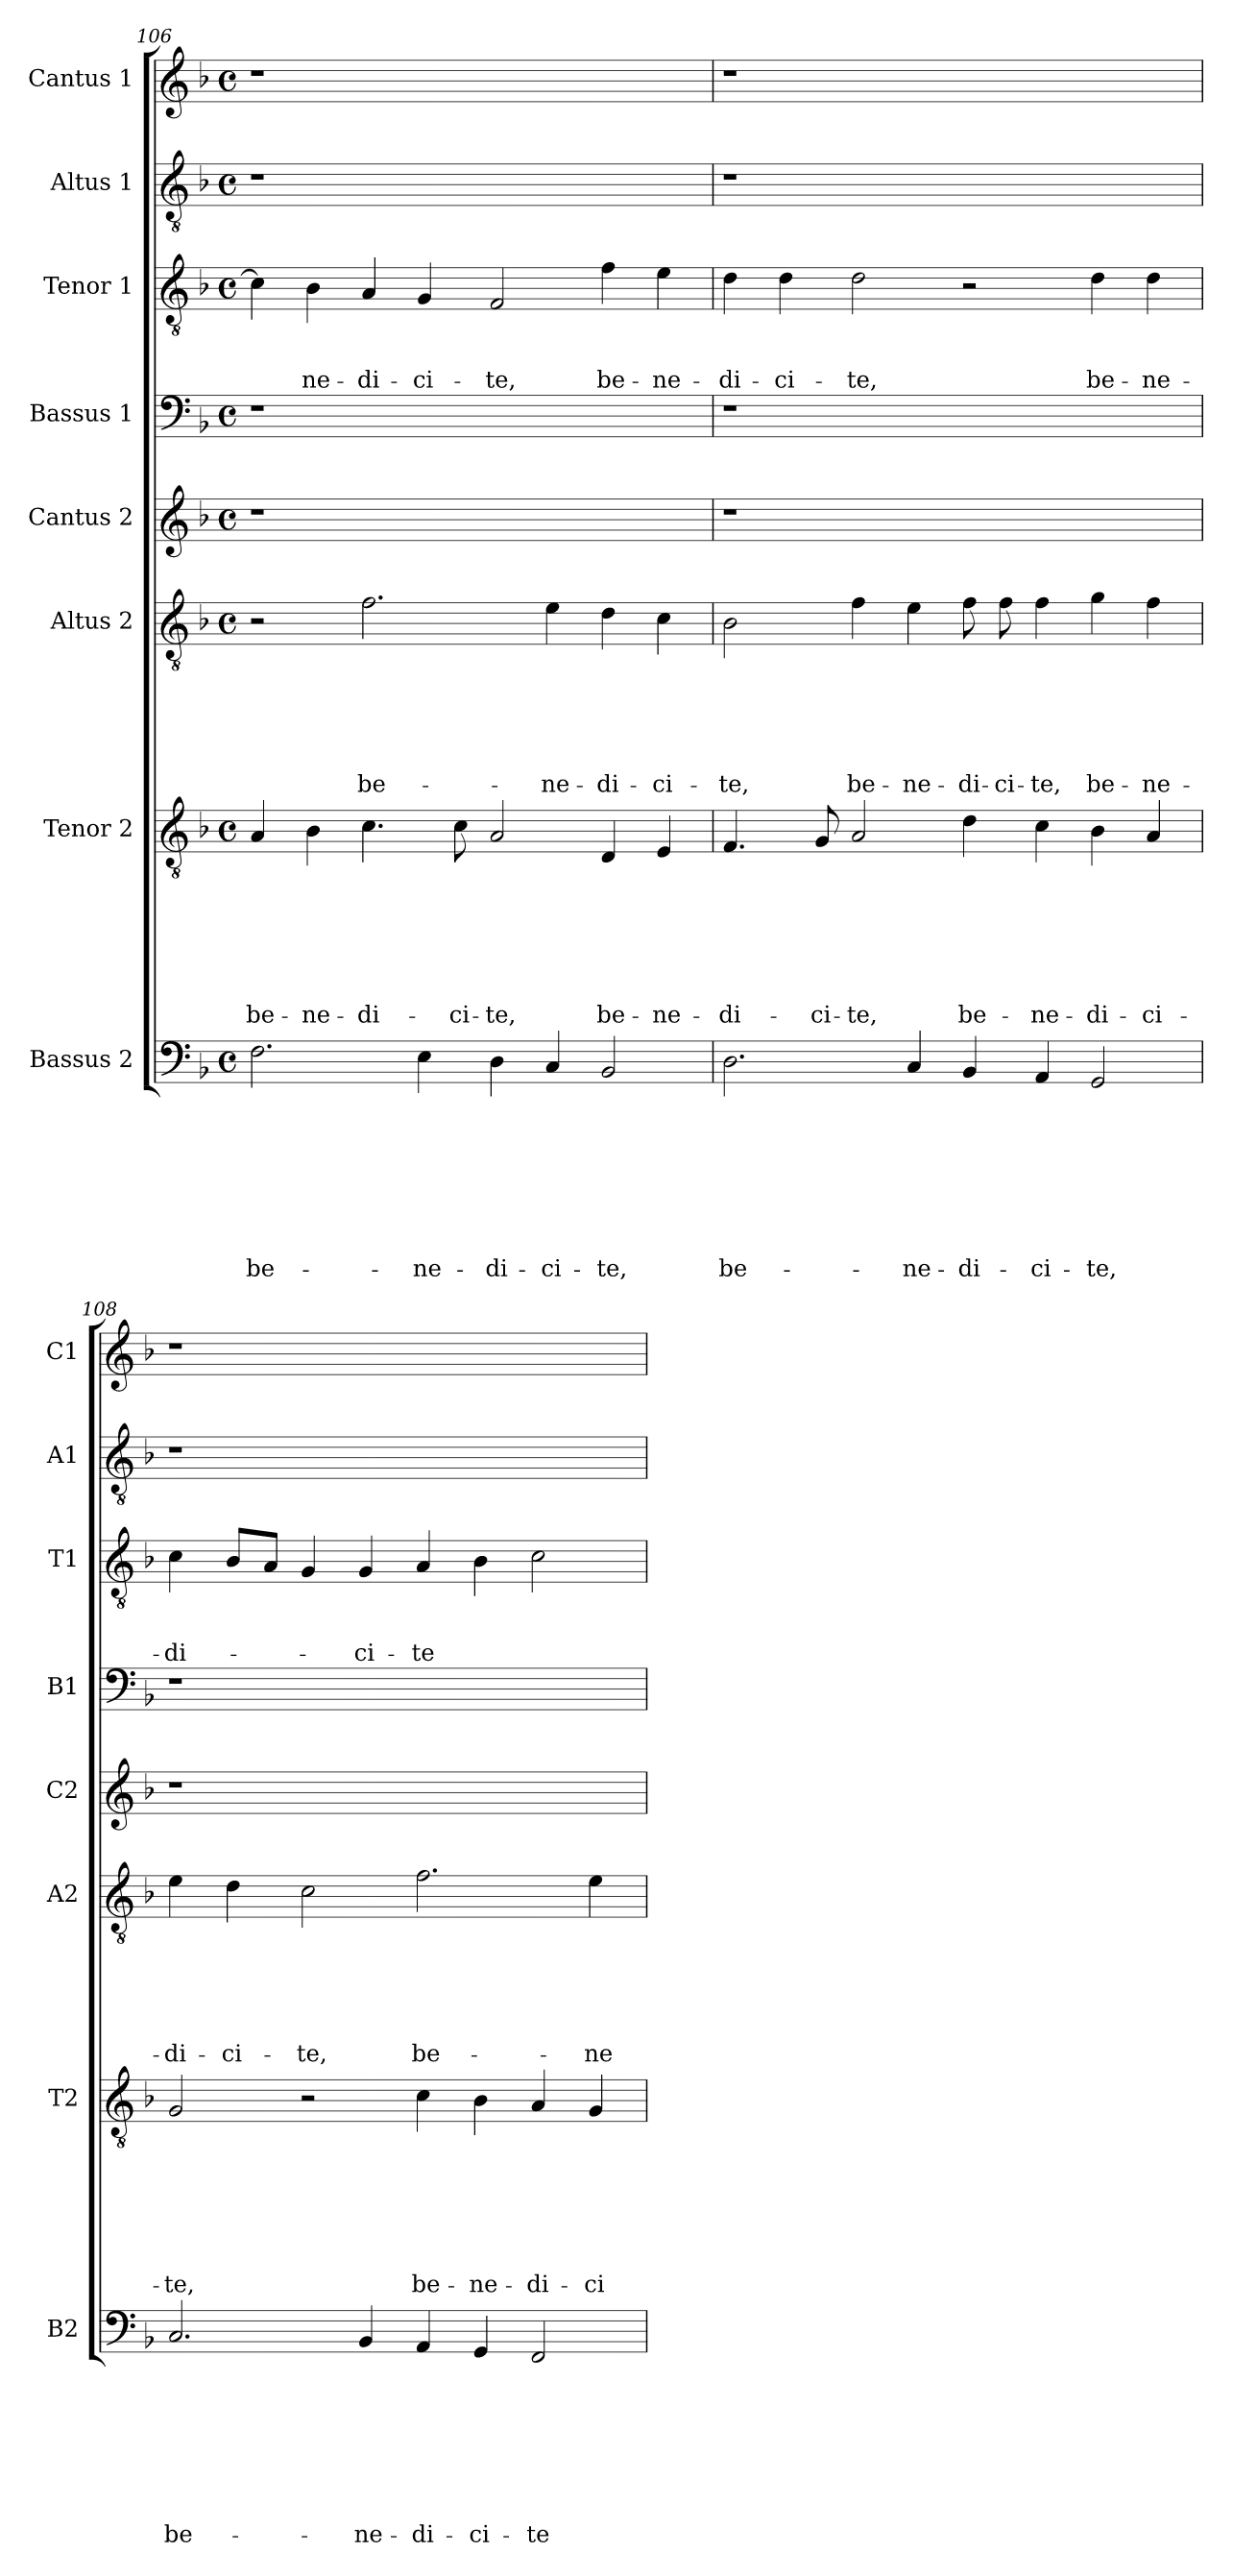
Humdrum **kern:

**kern	**text	**text	**text	**text	**text	**text	**text	**text	**kern	**text	**text	**text	**text	**text	**text	**text	**kern	**text	**text	**text	**text	**text	**text	**kern	**kern	**kern	**text	**text	**text	**kern	**kern
*part8	*part8	*part8	*part8	*part8	*part8	*part8	*part8	*part8	*part7	*part7	*part7	*part7	*part7	*part7	*part7	*part7	*part6	*part6	*part6	*part6	*part6	*part6	*part6	*part5	*part4	*part3	*part3	*part3	*part3	*part2	*part1
*staff8	*staff8	*staff8	*staff8	*staff8	*staff8	*staff8	*staff8	*staff8	*staff7	*staff7	*staff7	*staff7	*staff7	*staff7	*staff7	*staff7	*staff6	*staff6	*staff6	*staff6	*staff6	*staff6	*staff6	*staff5	*staff4	*staff3	*staff3	*staff3	*staff3	*staff2	*staff1
*I"Bassus 2	*	*	*	*	*	*	*	*	*I"Tenor 2	*	*	*	*	*	*	*	*I"Altus 2	*	*	*	*	*	*	*I"Cantus 2	*I"Bassus 1	*I"Tenor 1	*	*	*	*I"Altus 1	*I"Cantus 1
*I'B2	*	*	*	*	*	*	*	*	*I'T2	*	*	*	*	*	*	*	*I'A2	*	*	*	*	*	*	*I'C2	*I'B1	*I'T1	*	*	*	*I'A1	*I'C1
*clefF4	*	*	*	*	*	*	*	*	*clefGv2	*	*	*	*	*	*	*	*clefGv2	*	*	*	*	*	*	*clefG2	*clefF4	*clefGv2	*	*	*	*clefGv2	*clefG2
*k[b-]	*	*	*	*	*	*	*	*	*k[b-]	*	*	*	*	*	*	*	*k[b-]	*	*	*	*	*	*	*k[b-]	*k[b-]	*k[b-]	*	*	*	*k[b-]	*k[b-]
*d:	*	*	*	*	*	*	*	*	*d:	*	*	*	*	*	*	*	*d:	*	*	*	*	*	*	*d:	*d:	*d:	*	*	*	*d:	*d:
*M4/4	*	*	*	*	*	*	*	*	*M4/4	*	*	*	*	*	*	*	*M4/4	*	*	*	*	*	*	*M4/4	*M4/4	*M4/4	*	*	*	*M4/4	*M4/4
*met(c)	*	*	*	*	*	*	*	*	*met(c)	*	*	*	*	*	*	*	*met(c)	*	*	*	*	*	*	*met(c)	*met(c)	*met(c)	*	*	*	*met(c)	*met(c)
=106	=106	=106	=106	=106	=106	=106	=106	=106	=106	=106	=106	=106	=106	=106	=106	=106	=106	=106	=106	=106	=106	=106	=106	=106	=106	=106	=106	=106	=106	=106	=106
2.F\	.	.	.	.	.	.	.	be-	4A/	.	.	.	.	.	.	be-	2r	.	.	.	.	.	.	1r	1r	4c\]	.	.	.	1r	1r
.	.	.	.	.	.	.	.	.	4B-\	.	.	.	.	.	.	-ne-	.	.	.	.	.	.	.	.	.	4B-\	.	.	-ne-	.	.
.	.	.	.	.	.	.	.	.	4.c\	.	.	.	.	.	.	-di-	2.f\	.	.	.	.	.	be-	.	.	4A/	.	.	-di-	.	.
4E\	.	.	.	.	.	.	.	-ne-	.	.	.	.	.	.	.	.	.	.	.	.	.	.	.	.	.	4G/	.	.	-ci-	.	.
.	.	.	.	.	.	.	.	.	8c\	.	.	.	.	.	.	-ci-	.	.	.	.	.	.	.	.	.	.	.	.	.	.	.
4D\	.	.	.	.	.	.	.	-di-	2A/	.	.	.	.	.	.	-te,	.	.	.	.	.	.	.	1ryy	1ryy	2F/	.	.	-te,	1ryy	1ryy
4C/	.	.	.	.	.	.	.	-ci-	.	.	.	.	.	.	.	.	4e\	.	.	.	.	.	-ne-	.	.	.	.	.	.	.	.
2BB-/	.	.	.	.	.	.	.	-te,	4D/	.	.	.	.	.	.	be-	4d\	.	.	.	.	.	-di-	.	.	4f\	.	.	be-	.	.
.	.	.	.	.	.	.	.	.	4E/	.	.	.	.	.	.	-ne-	4c\	.	.	.	.	.	-ci-	.	.	4e\	.	.	-ne-	.	.
=107	=107	=107	=107	=107	=107	=107	=107	=107	=107	=107	=107	=107	=107	=107	=107	=107	=107	=107	=107	=107	=107	=107	=107	=107	=107	=107	=107	=107	=107	=107	=107
2.D\	.	.	.	.	.	.	.	be-	4.F/	.	.	.	.	.	.	-di-	2B-\	.	.	.	.	.	-te,	1r	1r	4d\	.	.	-di-	1r	1r
.	.	.	.	.	.	.	.	.	.	.	.	.	.	.	.	.	.	.	.	.	.	.	.	.	.	4d\	.	.	-ci-	.	.
.	.	.	.	.	.	.	.	.	8G/	.	.	.	.	.	.	-ci-	.	.	.	.	.	.	.	.	.	.	.	.	.	.	.
.	.	.	.	.	.	.	.	.	2A/	.	.	.	.	.	.	-te,	4f\	.	.	.	.	.	be-	.	.	2d\	.	.	-te,	.	.
4C/	.	.	.	.	.	.	.	-ne-	.	.	.	.	.	.	.	.	4e\	.	.	.	.	.	-ne-	.	.	.	.	.	.	.	.
4BB-/	.	.	.	.	.	.	.	-di-	4d\	.	.	.	.	.	.	be-	8f\	.	.	.	.	.	-di-	1ryy	1ryy	2r	.	.	.	1ryy	1ryy
.	.	.	.	.	.	.	.	.	.	.	.	.	.	.	.	.	8f\	.	.	.	.	.	-ci-	.	.	.	.	.	.	.	.
4AA/	.	.	.	.	.	.	.	-ci-	4c\	.	.	.	.	.	.	-ne-	4f\	.	.	.	.	.	-te,	.	.	.	.	.	.	.	.
2GG/	.	.	.	.	.	.	.	-te,	4B-\	.	.	.	.	.	.	-di-	4g\	.	.	.	.	.	be-	.	.	4d\	.	.	be-	.	.
.	.	.	.	.	.	.	.	.	4A/	.	.	.	.	.	.	-ci-	4f\	.	.	.	.	.	-ne-	.	.	4d\	.	.	-ne-	.	.
!!LO:LB:g=z
=108	=108	=108	=108	=108	=108	=108	=108	=108	=108	=108	=108	=108	=108	=108	=108	=108	=108	=108	=108	=108	=108	=108	=108	=108	=108	=108	=108	=108	=108	=108	=108
2.C/	.	.	.	.	.	.	.	be-	2G/	.	.	.	.	.	.	-te,	4e\	.	.	.	.	.	-di-	1r	1r	4c\	.	.	-di-	1r	1r
.	.	.	.	.	.	.	.	.	.	.	.	.	.	.	.	.	4d\	.	.	.	.	.	-ci-	.	.	8B-/L	.	.	.	.	.
.	.	.	.	.	.	.	.	.	.	.	.	.	.	.	.	.	.	.	.	.	.	.	.	.	.	8A/J	.	.	.	.	.
.	.	.	.	.	.	.	.	.	2r	.	.	.	.	.	.	.	2c\	.	.	.	.	.	-te,	.	.	4G/	.	.	.	.	.
4BB-/	.	.	.	.	.	.	.	-ne-	.	.	.	.	.	.	.	.	.	.	.	.	.	.	.	.	.	4G/	.	.	-ci-	.	.
4AA/	.	.	.	.	.	.	.	-di-	4c\	.	.	.	.	.	.	be-	2.f\	.	.	.	.	.	be-	1ryy	1ryy	4A/	.	.	-te	1ryy	1ryy
4GG/	.	.	.	.	.	.	.	-ci-	4B-\	.	.	.	.	.	.	-ne-	.	.	.	.	.	.	.	.	.	4B-\	.	.	.	.	.
2FF/	.	.	.	.	.	.	.	-te	4A/	.	.	.	.	.	.	-di-	.	.	.	.	.	.	.	.	.	2c\	.	.	.	.	.
.	.	.	.	.	.	.	.	.	4G/	.	.	.	.	.	.	-ci-	4e\	.	.	.	.	.	-ne-	.	.	.	.	.	.	.	.
=	=	=	=	=	=	=	=	=	=	=	=	=	=	=	=	=	=	=	=	=	=	=	=	=	=	=	=	=	=	=	=
*-	*-	*-	*-	*-	*-	*-	*-	*-	*-	*-	*-	*-	*-	*-	*-	*-	*-	*-	*-	*-	*-	*-	*-	*-	*-	*-	*-	*-	*-	*-	*-
